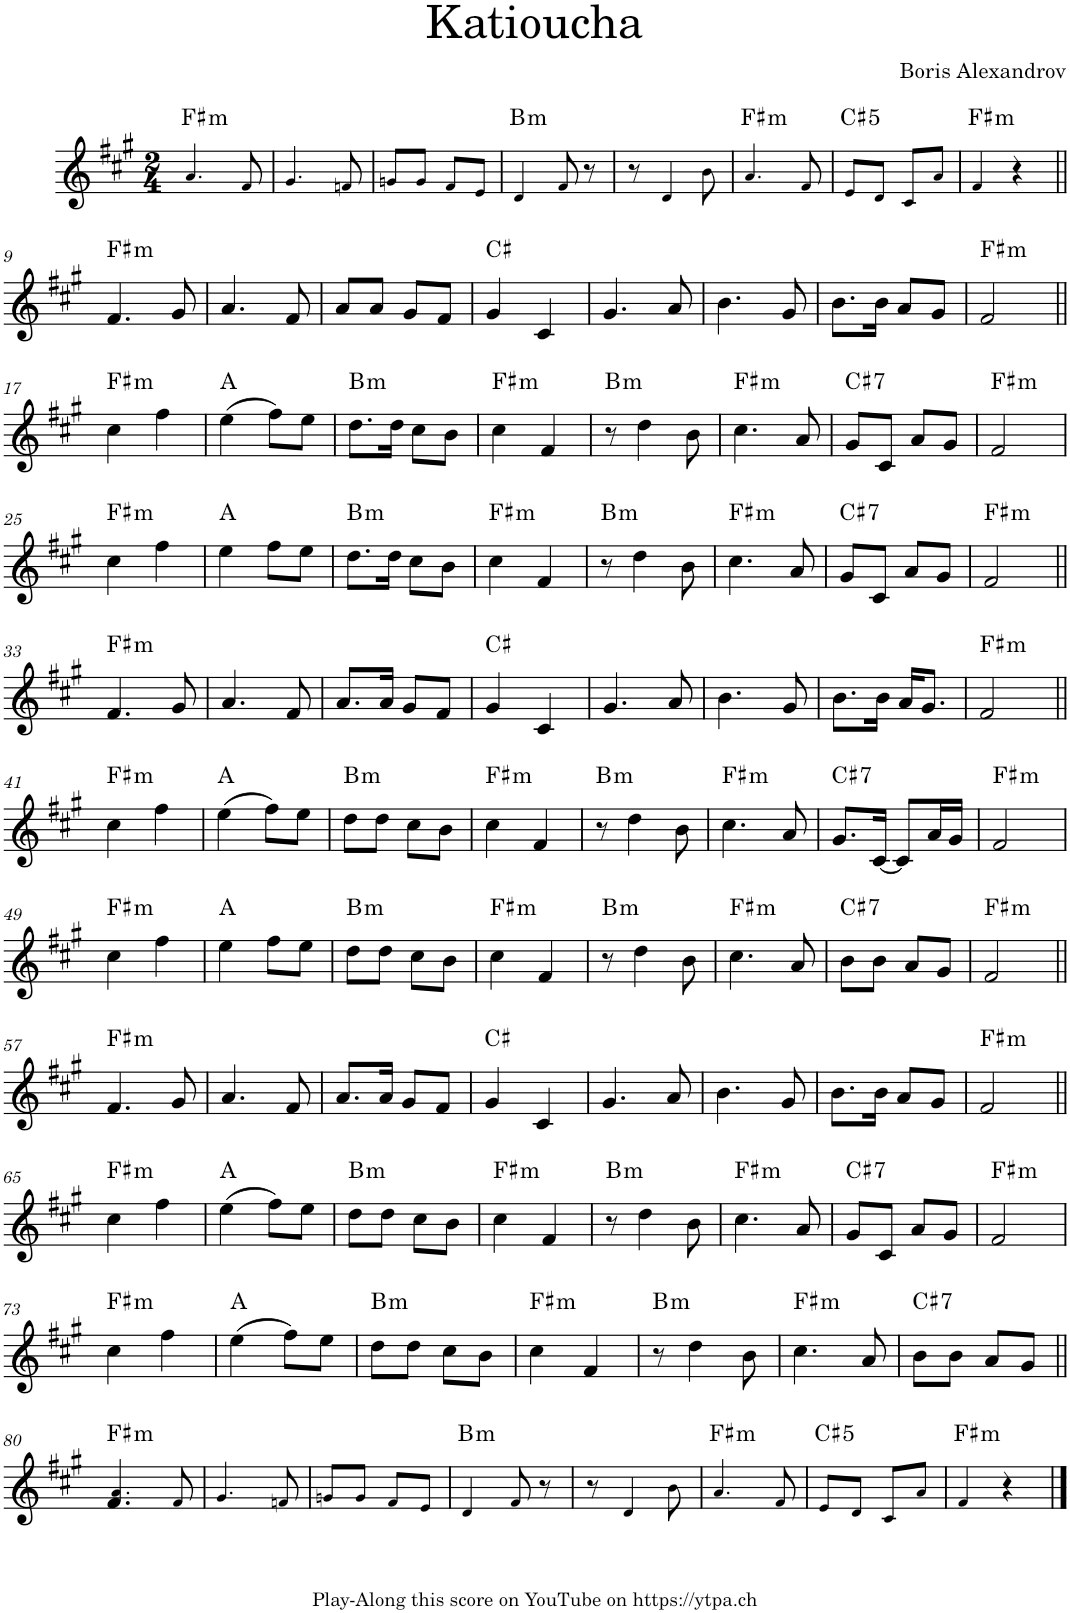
**kern	**harte
*part1	*part1
*staff1	*
*I"Piano	*
*I'Pno.	*
*clefG2	*
*k[f#c#g#]	*
*M2/4	*
=1	=1
!	!LO:H:kt=m
4.a!/	F#:min
8f#!/	.
=2	=2
4.g#!/	.
8fn!/	.
=3	=3
8gn!/L	.
8g!/J	.
8f#!/L	.
8e!/J	.
=4	=4
!	!LO:H:kt=m
4d!/	B:min
8f#!/	.
8r	.
=5	=5
8r	.
4d!/	.
8b!\	.
=6	=6
!	!LO:H:kt=m
4.a!/	F#:min
8f#!/	.
=7	=7
!	!LO:H:kt=5
8e!/L	C#:(1,5)
8d!/J	.
8c#!/L	.
8a!/J	.
=8	=8
!	!LO:H:kt=m
4f#!/	F#:min
4r	.
!!LO:LB:g=z
=9||	=9||
!	!LO:H:kt=m
4.f#/	F#:min
8g#/	.
=10	=10
4.a/	.
8f#/	.
=11	=11
8a/L	.
8a/J	.
8g#/L	.
8f#/J	.
=12	=12
4g#/	C#:maj
4c#/	.
=13	=13
4.g#/	.
8a/	.
=14	=14
4.b\	.
8g#/	.
=15	=15
8.b\L	.
16b\Jk	.
8a/L	.
8g#/J	.
=16	=16
!	!LO:H:kt=m
2f#/	F#:min
!!LO:LB:g=z
=17||	=17||
!	!LO:H:kt=m
4cc#\	F#:min
4ff#\	.
=18	=18
(4ee\	A:maj
8ff#\L)	.
8ee\J	.
=19	=19
!	!LO:H:kt=m
8.dd\L	B:min
16dd\Jk	.
8cc#\L	.
8b\J	.
=20	=20
!	!LO:H:kt=m
4cc#\	F#:min
4f#/	.
=21	=21
!	!LO:H:kt=m
8r	B:min
4dd\	.
8b\	.
=22	=22
!	!LO:H:kt=m
4.cc#\	F#:min
8a/	.
=23	=23
!	!LO:H:kt=7
8g#/L	C#:7
8c#/J	.
8a/L	.
8g#/J	.
=24	=24
!	!LO:H:kt=m
2f#/	F#:min
!!LO:LB:g=z
=25	=25
!	!LO:H:kt=m
4cc#\	F#:min
4ff#\	.
=26	=26
4ee\	A:maj
8ff#\L	.
8ee\J	.
=27	=27
!	!LO:H:kt=m
8.dd\L	B:min
16dd\Jk	.
8cc#\L	.
8b\J	.
=28	=28
!	!LO:H:kt=m
4cc#\	F#:min
4f#/	.
=29	=29
!	!LO:H:kt=m
8r	B:min
4dd\	.
8b\	.
=30	=30
!	!LO:H:kt=m
4.cc#\	F#:min
8a/	.
=31	=31
!	!LO:H:kt=7
8g#/L	C#:7
8c#/J	.
8a/L	.
8g#/J	.
=32	=32
!	!LO:H:kt=m
2f#/	F#:min
!!LO:LB:g=z
=33||	=33||
!	!LO:H:kt=m
4.f#/	F#:min
8g#/	.
=34	=34
4.a/	.
8f#/	.
=35	=35
8.a/L	.
16a/Jk	.
8g#/L	.
8f#/J	.
=36	=36
4g#/	C#:maj
4c#/	.
=37	=37
4.g#/	.
8a/	.
=38	=38
4.b\	.
8g#/	.
=39	=39
8.b\L	.
16b\Jk	.
16a/KL	.
8.g#/J	.
=40	=40
!	!LO:H:kt=m
2f#/	F#:min
!!LO:LB:g=z
=41||	=41||
!	!LO:H:kt=m
4cc#\	F#:min
4ff#\	.
=42	=42
(4ee\	A:maj
8ff#\L)	.
8ee\J	.
=43	=43
!	!LO:H:kt=m
8dd\L	B:min
8dd\J	.
8cc#\L	.
8b\J	.
=44	=44
!	!LO:H:kt=m
4cc#\	F#:min
4f#/	.
=45	=45
!	!LO:H:kt=m
8r	B:min
4dd\	.
8b\	.
=46	=46
!	!LO:H:kt=m
4.cc#\	F#:min
8a/	.
=47	=47
!	!LO:H:kt=7
8.g#/L	C#:7
[16c#/Jk	.
8c#/L]	.
16a/L	.
16g#/JJ	.
=48	=48
!	!LO:H:kt=m
2f#/	F#:min
!!LO:LB:g=z
=49	=49
!	!LO:H:kt=m
4cc#\	F#:min
4ff#\	.
=50	=50
4ee\	A:maj
8ff#\L	.
8ee\J	.
=51	=51
!	!LO:H:kt=m
8dd\L	B:min
8dd\J	.
8cc#\L	.
8b\J	.
=52	=52
!	!LO:H:kt=m
4cc#\	F#:min
4f#/	.
=53	=53
!	!LO:H:kt=m
8r	B:min
4dd\	.
8b\	.
=54	=54
!	!LO:H:kt=m
4.cc#\	F#:min
8a/	.
=55	=55
!	!LO:H:kt=7
8b\L	C#:7
8b\J	.
8a/L	.
8g#/J	.
=56	=56
!	!LO:H:kt=m
2f#/	F#:min
!!LO:LB:g=z
=57||	=57||
!	!LO:H:kt=m
4.f#/	F#:min
8g#/	.
=58	=58
4.a/	.
8f#/	.
=59	=59
8.a/L	.
16a/Jk	.
8g#/L	.
8f#/J	.
=60	=60
4g#/	C#:maj
4c#/	.
=61	=61
4.g#/	.
8a/	.
=62	=62
4.b\	.
8g#/	.
=63	=63
8.b\L	.
16b\Jk	.
8a/L	.
8g#/J	.
=64	=64
!	!LO:H:kt=m
2f#/	F#:min
!!LO:LB:g=z
=65||	=65||
!	!LO:H:kt=m
4cc#\	F#:min
4ff#\	.
=66	=66
(4ee\	A:maj
8ff#\L)	.
8ee\J	.
=67	=67
!	!LO:H:kt=m
8dd\L	B:min
8dd\J	.
8cc#\L	.
8b\J	.
=68	=68
!	!LO:H:kt=m
4cc#\	F#:min
4f#/	.
=69	=69
!	!LO:H:kt=m
8r	B:min
4dd\	.
8b\	.
=70	=70
!	!LO:H:kt=m
4.cc#\	F#:min
8a/	.
=71	=71
!	!LO:H:kt=7
8g#/L	C#:7
8c#/J	.
8a/L	.
8g#/J	.
=72	=72
!	!LO:H:kt=m
2f#/	F#:min
!!LO:LB:g=z
=73	=73
!	!LO:H:kt=m
4cc#\	F#:min
4ff#\	.
=74	=74
(4ee\	A:maj
8ff#\L)	.
8ee\J	.
=75	=75
!	!LO:H:kt=m
8dd\L	B:min
8dd\J	.
8cc#\L	.
8b\J	.
=76	=76
!	!LO:H:kt=m
4cc#\	F#:min
4f#/	.
=77	=77
!	!LO:H:kt=m
8r	B:min
4dd\	.
8b\	.
=78	=78
!	!LO:H:kt=m
4.cc#\	F#:min
8a/	.
=79	=79
!	!LO:H:kt=7
8b\L	C#:7
8b\J	.
8a/L	.
8g#/J	.
!!LO:LB:g=z
=80||	=80||
!	!LO:H:kt=m
4.f#/ 4.a!/	F#:min
8f#!/	.
=81	=81
4.g#!/	.
8fn!/	.
=82	=82
8gn!/L	.
8g!/J	.
8f#!/L	.
8e!/J	.
=83	=83
!	!LO:H:kt=m
4d!/	B:min
8f#!/	.
8r	.
=84	=84
8r	.
4d!/	.
8b!\	.
=85	=85
!	!LO:H:kt=m
4.a!/	F#:min
8f#!/	.
=86	=86
!	!LO:H:kt=5
8e!/L	C#:(1,5)
8d!/J	.
8c#!/L	.
8a!/J	.
=87	=87
!	!LO:H:kt=m
4f#!/	F#:min
4r	.
==	==
*-	*-
